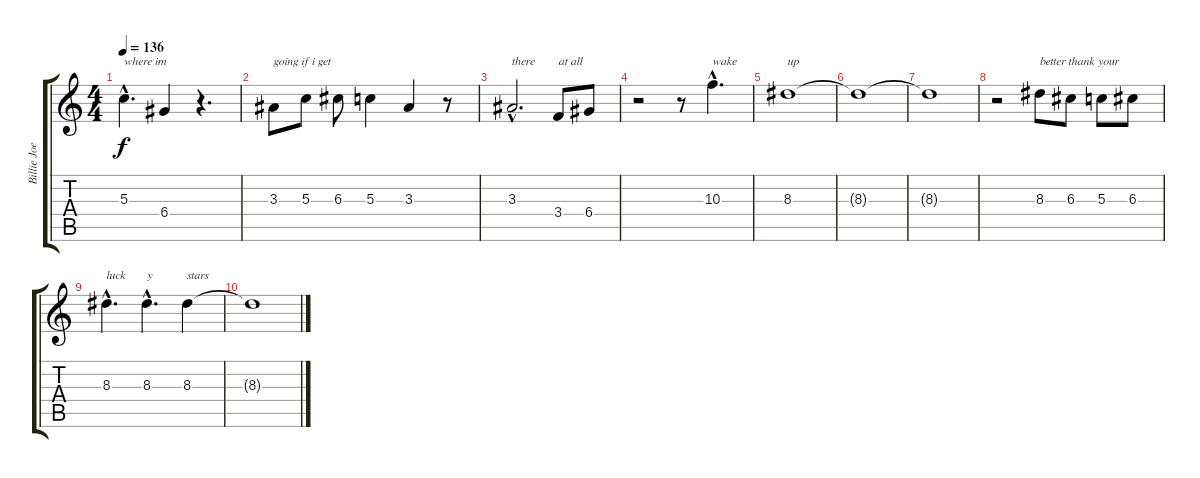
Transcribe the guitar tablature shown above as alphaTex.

\track ("Billie Joe (Vocals)" "Billie Joe") {instrument overdrivenguitar}
\staff {score tabs}
\tuning (E4 B3 G3 D3 A2 E2) {hide}
\ts (4 4)
\tempo 136
\clef g2
\ks c
5.3{hac}.4{d txt "where im " dy f} 6.4.4 r.4{d} |
3.3.8{txt "going if i get "} 5.3.8 6.3.8 5.3.4 3.3.4 r.8 |
3.3{hac}.2{d txt "there        at all"} 3.4.8 6.4.8 |
r.2 r.8 10.3{hac}.4{d txt "wake"} |
8.3.1{txt "up"} |
8.3{t}.1 |
8.3{t}.1 |
r.2 8.3.8{txt "better thank your "} 6.3.8 5.3.8 6.3.8 |
8.3{hac}.4{d txt "luck"} 8.3{hac}.4{d txt "y"} 8.3.4{txt "stars"} |
8.3{t}.1
